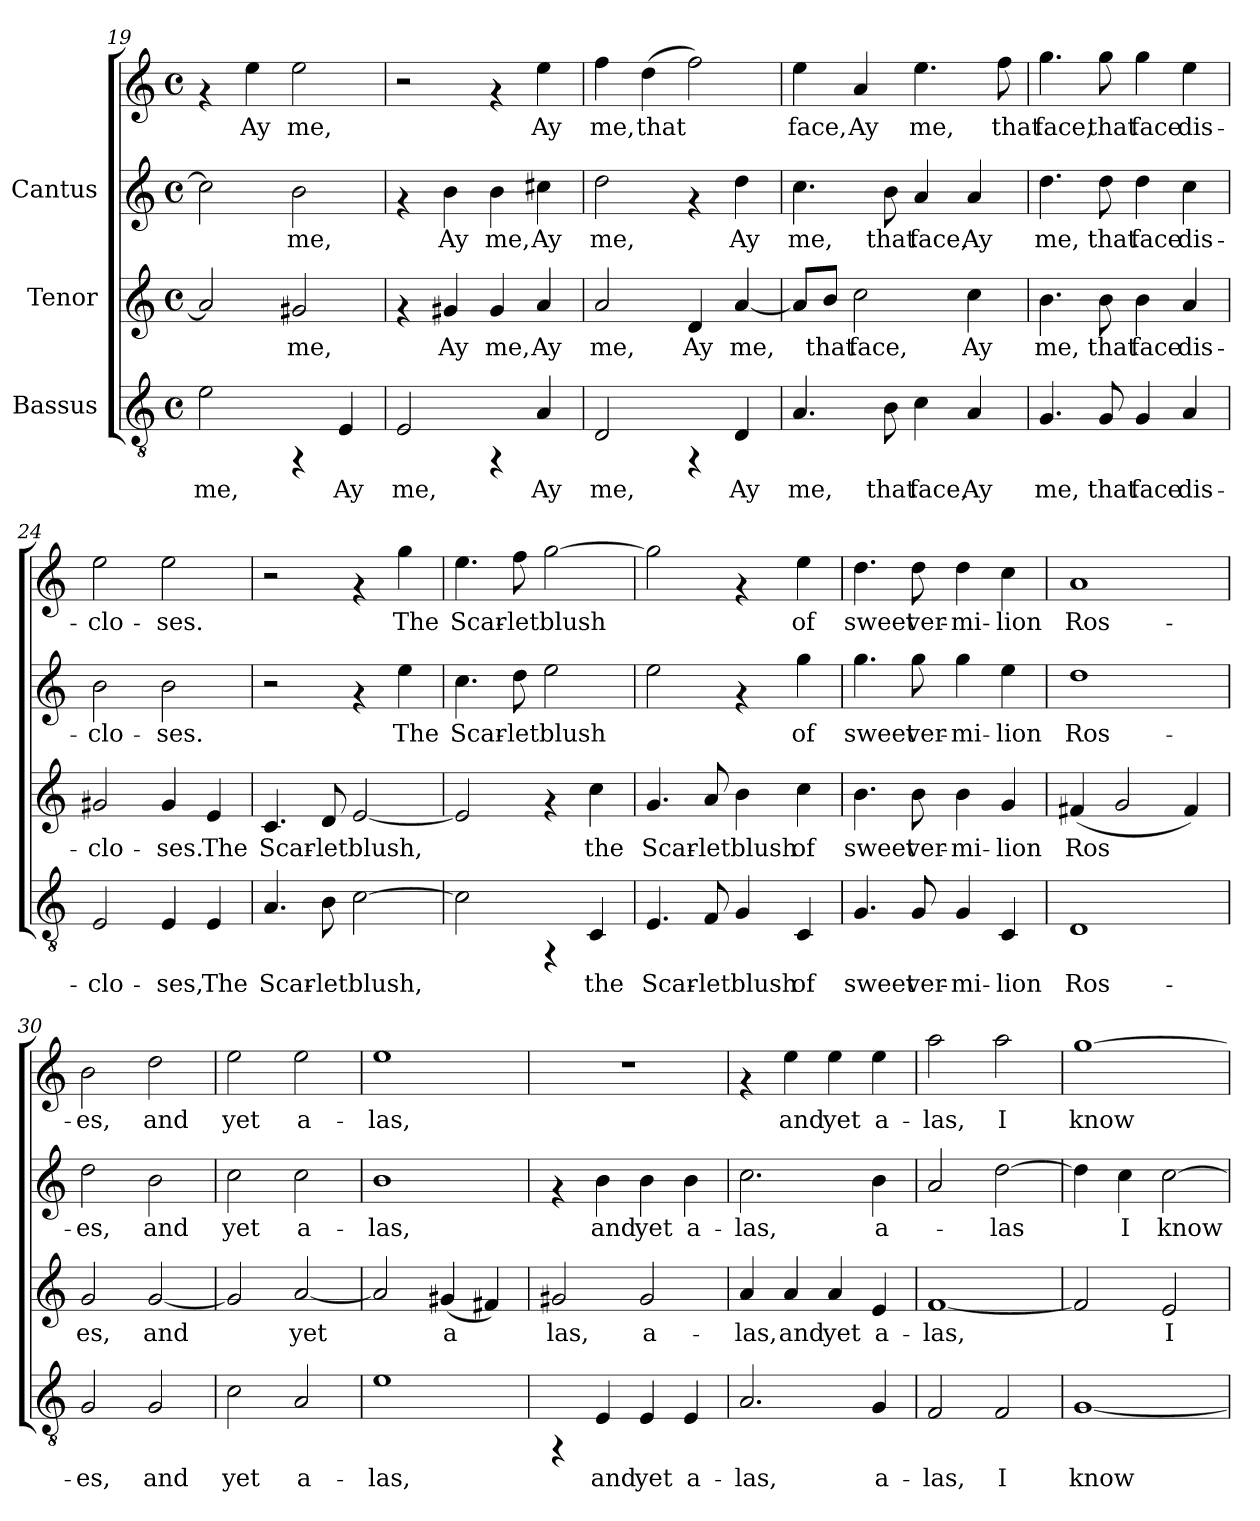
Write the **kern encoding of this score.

**kern	**text	**kern	**text	**kern	**text	**kern	**text
*part3	*part3	*part2	*part2	*part1	*part1	*part1	*part1
*staff4	*staff4	*staff3	*staff3	*staff2	*staff2	*staff1	*staff1
*I"Bassus	*	*I"Tenor	*	*I"Cantus	*	*	*
*clefGv2	*	*clefG2	*	*clefG2	*	*clefG2	*
*M4/4	*	*M4/4	*	*M4/4	*	*M4/4	*
*met(c)	*	*met(c)	*	*met(c)	*	*met(c)	*
=19	=19	=19	=19	=19	=19	=19	=19
!	!LO:LY:b:cj	!	!LO:LY:b:cj	!	!LO:LY:b:cj	!	!
2e\	me,	2a/]	.	2cc\]	.	4rf	.
!	!	!	!	!	!	!	!LO:LY:b:cj
.	.	.	.	.	.	4ee\	Ay
!	!	!	!LO:LY:b:cj	!	!LO:LY:b:cj	!	!LO:LY:b:cj
4rFF	.	2g#X/	me,	2b\	me,	2ee\	me,
!	!LO:LY:b:cj	!	!	!	!	!	!
4E/	Ay	.	.	.	.	.	.
=20	=20	=20	=20	=20	=20	=20	=20
!	!LO:LY:b:cj	!	!	!	!	!	!
2E/	me,	4rf	.	4rf	.	2r	.
!	!	!	!LO:LY:b:cj	!	!LO:LY:b:cj	!	!
.	.	4g#X/	Ay	4b\	Ay	.	.
!	!	!	!LO:LY:b:cj	!	!LO:LY:b:cj	!	!
4rFF	.	4g#/	me,	4b\	me,	4rf	.
!	!LO:LY:b:cj	!	!LO:LY:b:cj	!	!LO:LY:b:cj	!	!LO:LY:b:cj
4A/	Ay	4a/	Ay	4cc#X\	Ay	4ee\	Ay
!!LO:LB:g=z
=21	=21	=21	=21	=21	=21	=21	=21
!	!LO:LY:b:cj	!	!LO:LY:b:cj	!	!LO:LY:b:cj	!	!LO:LY:b:cj
2D/	me,	2a/	me,	2dd\	me,	4ff\	me,
!	!	!	!	!	!	!	!LO:LY:b:cj
.	.	.	.	.	.	(>4dd\	that
!	!	!	!LO:LY:b:cj	!	!	!	!LO:LY:b:cj
4rFF	.	4d/	Ay	4rf	.	2ff\)	.
!	!LO:LY:b:cj	!	!LO:LY:b:cj	!	!LO:LY:b:cj	!	!
4D/	Ay	[<4a/	me,	4dd\	Ay	.	.
=22	=22	=22	=22	=22	=22	=22	=22
!	!LO:LY:b:cj	!	!LO:LY:b:cj	!	!LO:LY:b:cj	!	!LO:LY:b:cj
4.A/	me,	8a/L]	.	4.cc\	me,	4ee\	face,
!	!	!	!LO:LY:b:cj	!	!	!	!
.	.	8b/J	that	.	.	.	.
!	!	!	!LO:LY:b:cj	!	!	!	!LO:LY:b:cj
.	.	2cc\	face,	.	.	4a/	Ay
!	!LO:LY:b:cj	!	!	!	!LO:LY:b:cj	!	!
8B\	that	.	.	8b\	that	.	.
!	!LO:LY:b:cj	!	!	!	!LO:LY:b:cj	!	!LO:LY:b:cj
4c\	face,	.	.	4a/	face,	4.ee\	me,
!	!LO:LY:b:cj	!	!LO:LY:b:cj	!	!LO:LY:b:cj	!	!
4A/	Ay	4cc\	Ay	4a/	Ay	.	.
!	!	!	!	!	!	!	!LO:LY:b:cj
.	.	.	.	.	.	8ff\	that
=23	=23	=23	=23	=23	=23	=23	=23
!	!LO:LY:b:cj	!	!LO:LY:b:cj	!	!LO:LY:b:cj	!	!LO:LY:b:cj
4.G/	me,	4.b\	me,	4.dd\	-me,	4.gg\	face,
!	!LO:LY:b:cj	!	!LO:LY:b:cj	!	!LO:LY:b:cj	!	!LO:LY:b:cj
8G/	that	8b\	that	8dd\	that	8gg\	that
!	!LO:LY:b:cj	!	!LO:LY:b:cj	!	!LO:LY:b:cj	!	!LO:LY:b:cj
4G/	face	4b\	face	4dd\	face	4gg\	face
!	!LO:LY:b:cj	!	!LO:LY:b:cj	!	!LO:LY:b:cj	!	!LO:LY:b:cj
4A/	dis-	4a/	dis-	4cc\	dis-	4ee\	dis-
=24	=24	=24	=24	=24	=24	=24	=24
!	!LO:LY:b:cj	!	!LO:LY:b:cj	!	!LO:LY:b:cj	!	!LO:LY:b:cj
2E/	-clo-	2g#X/	-clo-	2b\	clo-	2ee\	-clo-
!	!LO:LY:b:cj	!	!LO:LY:b:cj	!	!LO:LY:b:cj	!	!LO:LY:b:cj
4E/	-ses,	4g#/	-ses.	2b\	-ses.	2ee\	-ses.
!	!LO:LY:b:cj	!	!LO:LY:b:cj	!	!	!	!
4E/	The	4e/	The	.	.	.	.
!!LO:LB:g=z
=25	=25	=25	=25	=25	=25	=25	=25
!	!LO:LY:b:cj	!	!LO:LY:b:cj	!	!	!	!
4.A/	Scar-	4.c/	Scar-	2r	.	2r	.
!	!LO:LY:b:cj	!	!LO:LY:b:cj	!	!	!	!
8B\	-let	8d/	-let	.	.	.	.
!	!LO:LY:b:cj	!	!LO:LY:b:cj	!	!	!	!
[>2c\	blush,	[<2e/	blush,	4rf	.	4rf	.
!	!	!	!	!	!LO:LY:b:cj	!	!LO:LY:b:cj
.	.	.	.	4ee\	The	4gg\	The
=26	=26	=26	=26	=26	=26	=26	=26
!	!LO:LY:b:cj	!	!LO:LY:b:cj	!	!LO:LY:b:cj	!	!LO:LY:b:cj
2c\]	.	2e/]	.	4.cc\	Scar-	4.ee\	Scar-
!	!	!	!	!	!LO:LY:b:cj	!	!LO:LY:b:cj
.	.	.	.	8dd\	-let	8ff\	-let
!	!	!	!	!	!LO:LY:b:cj	!	!LO:LY:b:cj
4rFF	.	4rf	.	2ee\	blush	[>2gg\	blush
!	!LO:LY:b:cj	!	!LO:LY:b:cj	!	!	!	!
4C/	the	4cc\	the	.	.	.	.
=27	=27	=27	=27	=27	=27	=27	=27
!	!LO:LY:b:cj	!	!LO:LY:b:cj	!	!LO:LY:b:cj	!	!LO:LY:b:cj
4.E/	Scar-	4.g/	Scar-	2ee\	.	2gg\]	.
!	!LO:LY:b:cj	!	!LO:LY:b:cj	!	!	!	!
8F/	-let	8a/	-let	.	.	.	.
!	!LO:LY:b:cj	!	!LO:LY:b:cj	!	!	!	!
4G/	blush	4b\	blush	4rf	.	4rf	.
!	!LO:LY:b:cj	!	!LO:LY:b:cj	!	!LO:LY:b:cj	!	!LO:LY:b:cj
4C/	of	4cc\	of	4gg\	of	4ee\	of
=28	=28	=28	=28	=28	=28	=28	=28
!	!LO:LY:b:cj	!	!LO:LY:b:cj	!	!LO:LY:b:cj	!	!LO:LY:b:cj
4.G/	sweet	4.b\	sweet	4.gg\	sweet	4.dd\	sweet
!	!LO:LY:b:cj	!	!LO:LY:b:cj	!	!LO:LY:b:cj	!	!LO:LY:b:cj
8G/	ver-	8b\	ver-	8gg\	ver-	8dd\	ver-
!	!LO:LY:b:cj	!	!LO:LY:b:cj	!	!LO:LY:b:cj	!	!LO:LY:b:cj
4G/	-mi-	4b\	-mi-	4gg\	-mi-	4dd\	-mi-
!	!LO:LY:b:cj	!	!LO:LY:b:cj	!	!LO:LY:b:cj	!	!LO:LY:b:cj
4C/	-lion	4g/	-lion	4ee\	-lion	4cc\	-lion
=29	=29	=29	=29	=29	=29	=29	=29
!	!LO:LY:b:cj	!	!LO:LY:b:cj	!	!LO:LY:b:cj	!	!LO:LY:b:cj
1D	Ros-	(<4f#X/	Ros-	1dd	-Ros-	1a	Ros-
!	!	!	!LO:LY:b:cj	!	!	!	!
.	.	2g/	--	.	.	.	.
!	!	!	!LO:LY:b:cj	!	!	!	!
.	.	4f#/)	--	.	.	.	.
!!LO:PB:g=z
=30	=30	=30	=30	=30	=30	=30	=30
!	!LO:LY:b:cj	!	!LO:LY:b:cj	!	!LO:LY:b:cj	!	!LO:LY:b:cj
2G/	-es,	2g/	-es,	2dd\	es,	2b\	-es,
!	!LO:LY:b:cj	!	!LO:LY:b:cj	!	!LO:LY:b:cj	!	!LO:LY:b:cj
2G/	and	[<2g/	and	2b\	and	2dd\	and
=31	=31	=31	=31	=31	=31	=31	=31
!	!LO:LY:b:cj	!	!LO:LY:b:cj	!	!LO:LY:b:cj	!	!LO:LY:b:cj
2c\	yet	2g/]	.	2cc\	-yet	2ee\	yet
!	!LO:LY:b:cj	!	!LO:LY:b:cj	!	!LO:LY:b:cj	!	!LO:LY:b:cj
2A/	a-	[<2a/	yet	2cc\	a-	2ee\	a-
=32	=32	=32	=32	=32	=32	=32	=32
!	!LO:LY:b:cj	!	!LO:LY:b:cj	!	!LO:LY:b:cj	!	!LO:LY:b:cj
1e	-las,	2a/]	.	1b	las,	1ee	-las,
!	!	!	!LO:LY:b:cj	!	!	!	!
.	.	(<4g#X/	a-	.	.	.	.
!	!	!	!LO:LY:b:cj	!	!	!	!
.	.	4f#X/)	--	.	.	.	.
=33	=33	=33	=33	=33	=33	=33	=33
!	!	!	!LO:LY:b:cj	!	!	!	!
4rFF	.	2g#X/	-las,	4rf	.	1r	.
!	!LO:LY:b:cj	!	!	!	!LO:LY:b:cj	!	!
4E/	and	.	.	4b\	and	.	.
!	!LO:LY:b:cj	!	!LO:LY:b:cj	!	!LO:LY:b:cj	!	!
4E/	yet	2g#/	a-	4b\	yet	.	.
!	!LO:LY:b:cj	!	!	!	!LO:LY:b:cj	!	!
4E/	a-	.	.	4b\	a-	.	.
=34	=34	=34	=34	=34	=34	=34	=34
!	!LO:LY:b:cj	!	!LO:LY:b:cj	!	!LO:LY:b:cj	!	!
2.A/	-las,	4a/	-las,	2.cc\	-las,	4rf	.
!	!	!	!LO:LY:b:cj	!	!	!	!LO:LY:b:cj
.	.	4a/	and	.	.	4ee\	-and
!	!	!	!LO:LY:b:cj	!	!	!	!LO:LY:b:cj
.	.	4a/	yet	.	.	4ee\	yet
!	!LO:LY:b:cj	!	!LO:LY:b:cj	!	!LO:LY:b:cj	!	!LO:LY:b:cj
4G/	a-	4e/	a-	4b\	a-	4ee\	a-
=35	=35	=35	=35	=35	=35	=35	=35
!	!LO:LY:b:cj	!	!LO:LY:b:cj	!	!LO:LY:b:cj	!	!LO:LY:b:cj
2F/	-las,	[<1f	-las,	2a/	.	2aa\	-las,
!	!LO:LY:b:cj	!	!	!	!LO:LY:b:cj	!	!LO:LY:b:cj
2F/	I	.	.	[>2dd\	las	2aa\	I
!!LO:LB:g=z
=36	=36	=36	=36	=36	=36	=36	=36
!	!LO:LY:b:cj	!	!LO:LY:b:cj	!	!LO:LY:b:cj	!	!LO:LY:b:cj
[<1G	know	2f/]	.	4dd\]	.	[>1gg	know
!	!	!	!	!	!LO:LY:b:cj	!	!
.	.	.	.	4cc\	I	.	.
!	!	!	!LO:LY:b:cj	!	!LO:LY:b:cj	!	!
.	.	2e/	I	[>2cc\	know	.	.
=	=	=	=	=	=	=	=
*-	*-	*-	*-	*-	*-	*-	*-
